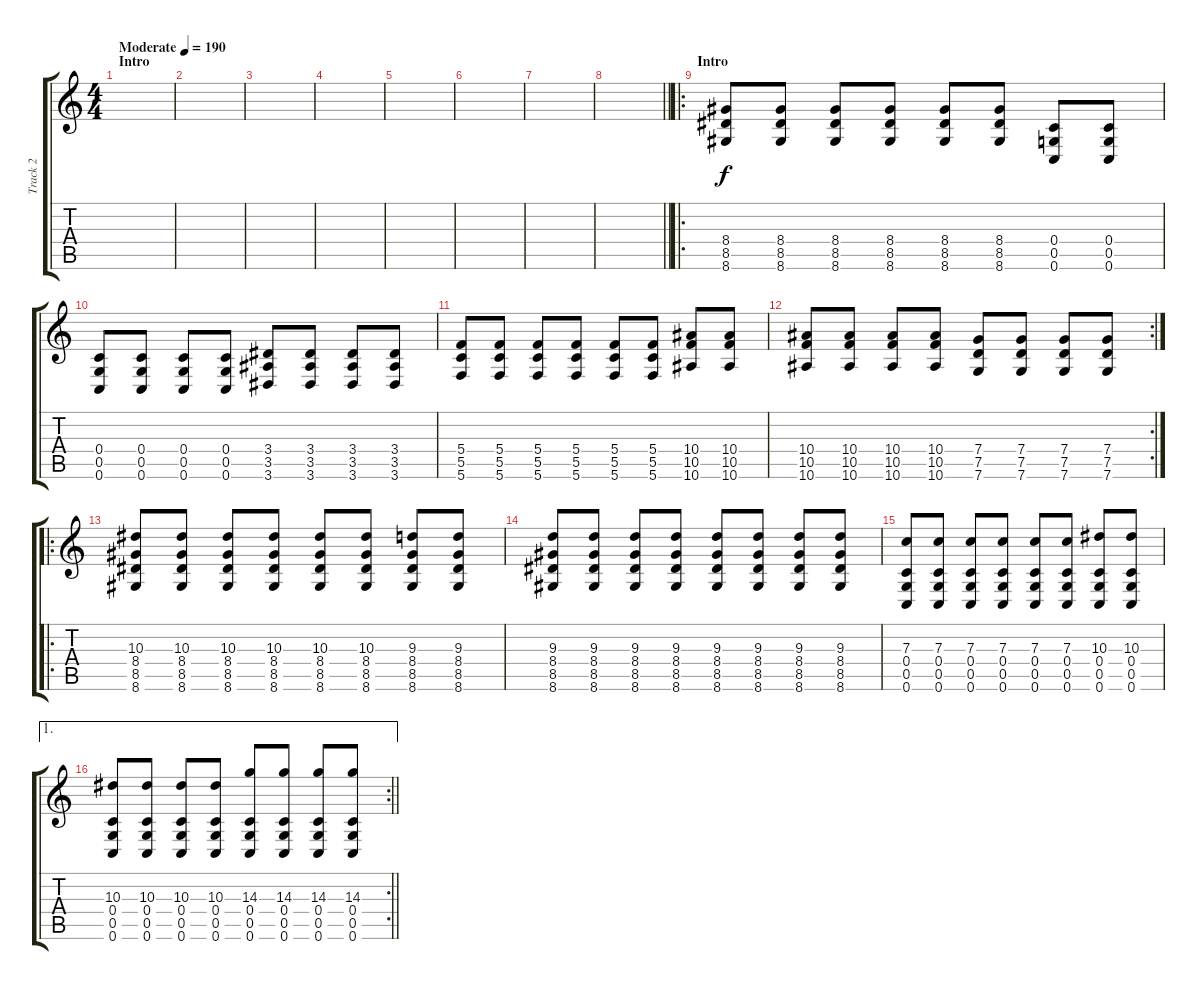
\track ("Track 2" "Track 2") {instrument distortionguitar}
\staff {score tabs}
\tuning (D4 A3 F3 C3 G2 C2) {hide}
\ts (4 4)
\section ("" "Intro")
\tempo (190 "Moderate")
\clef g2
\ks c
|
|
|
|
|
|
|
\barLineRight lightlight
|
\ro
\section ("" "Intro")
(8.4 8.5 8.6).8 (8.4 8.5 8.6).8 (8.4 8.5 8.6).8 (8.4 8.5 8.6).8 (8.4 8.5 8.6).8 (8.4 8.5 8.6).8 (0.4 0.5 0.6).8 (0.4 0.5 0.6).8 |
(0.4 0.5 0.6).8 (0.4 0.5 0.6).8 (0.4 0.5 0.6).8 (0.4 0.5 0.6).8 (3.4 3.5 3.6).8 (3.4 3.5 3.6).8 (3.4 3.5 3.6).8 (3.4 3.5 3.6).8 |
(5.4 5.5 5.6).8 (5.4 5.5 5.6).8 (5.4 5.5 5.6).8 (5.4 5.5 5.6).8 (5.4 5.5 5.6).8 (5.4 5.5 5.6).8 (10.4 10.5 10.6).8 (10.4 10.5 10.6).8 |
\rc 2
(10.4 10.5 10.6).8 (10.4 10.5 10.6).8 (10.4 10.5 10.6).8 (10.4 10.5 10.6).8 (7.4 7.5 7.6).8 (7.4 7.5 7.6).8 (7.4 7.5 7.6).8 (7.4 7.5 7.6).8 |
\ro
(10.3 8.4 8.5 8.6).8 (10.3 8.4 8.5 8.6).8 (10.3 8.4 8.5 8.6).8 (10.3 8.4 8.5 8.6).8 (10.3 8.4 8.5 8.6).8 (10.3 8.4 8.5 8.6).8 (9.3 8.4 8.5 8.6).8 (9.3 8.4 8.5 8.6).8 |
(9.3 8.4 8.5 8.6).8 (9.3 8.4 8.5 8.6).8 (9.3 8.4 8.5 8.6).8 (9.3 8.4 8.5 8.6).8 (9.3 8.4 8.5 8.6).8 (9.3 8.4 8.5 8.6).8 (9.3 8.4 8.5 8.6).8 (9.3 8.4 8.5 8.6).8 |
(7.3 0.4 0.5 0.6).8 (7.3 0.4 0.5 0.6).8 (7.3 0.4 0.5 0.6).8 (7.3 0.4 0.5 0.6).8 (7.3 0.4 0.5 0.6).8 (7.3 0.4 0.5 0.6).8 (10.3 0.4 0.5 0.6).8 (10.3 0.4 0.5 0.6).8 |
\ae 1
\rc 2
\barLineRight lightlight
(10.3 0.4 0.5 0.6).8 (10.3 0.4 0.5 0.6).8 (10.3 0.4 0.5 0.6).8 (10.3 0.4 0.5 0.6).8 (14.3 0.4 0.5 0.6).8 (14.3 0.4 0.5 0.6).8 (14.3 0.4 0.5 0.6).8 (14.3 0.4 0.5 0.6).8
